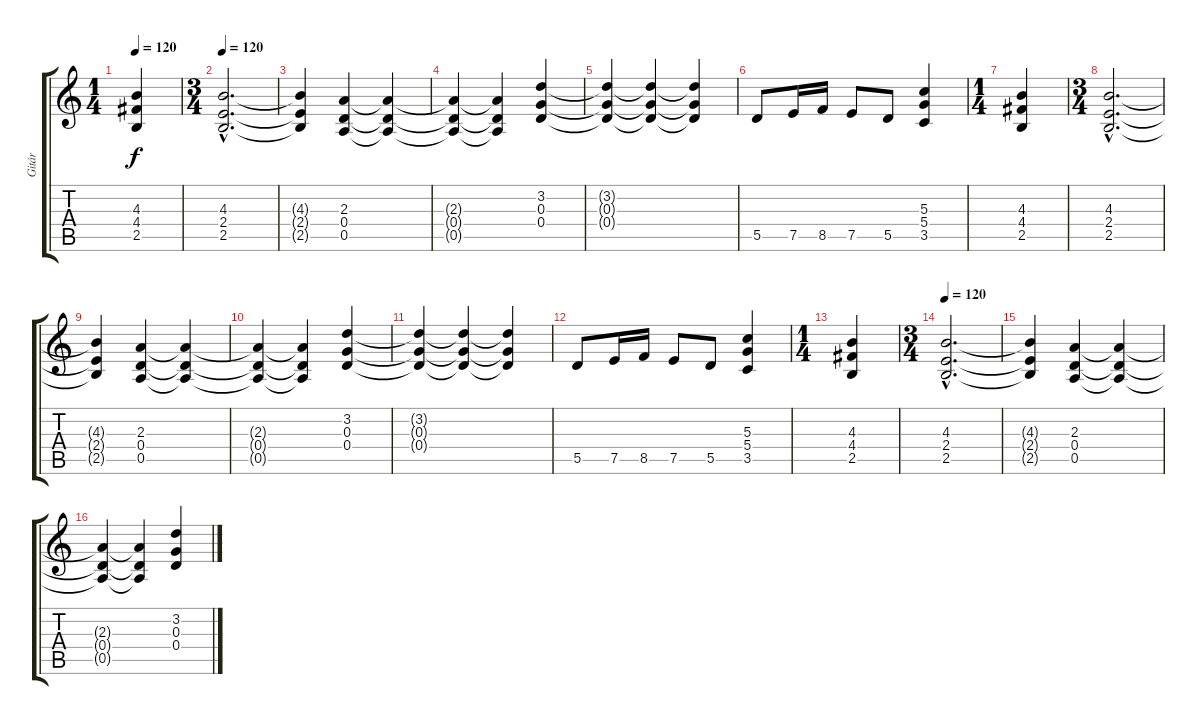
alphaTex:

\track ("Gitár" "Gitár") {instrument distortionguitar}
\staff {score tabs}
\tuning (E4 B3 G3 D3 A2 E2) {hide}
\ts (1 4)
\tempo 120
\clef g2
\ks c
(4.3 4.4 2.5).4{dy f} |
\ts (3 4)
\tempo 120
(4.3{hac} 2.4{hac} 2.5{hac}).2{d} |
(4.3{t} 2.4{t} 2.5{t}).4 (2.3 0.4 0.5).4 (2.3{t} 0.4{t} 0.5{t}).4 |
(2.3{t} 0.4{t} 0.5{t}).4 (2.3{t} 0.4{t} 0.5{t}).4 (3.2 0.3 0.4).4 |
(3.2{t} 0.3{t} 0.4{t}).4 (3.2{t} 0.3{t} 0.4{t}).4 (3.2{t} 0.3{t} 0.4{t}).4 |
5.5.8 7.5.16 8.5.16 7.5.8 5.5.8 (5.3 5.4 3.5).4 |
\ts (1 4)
(4.3 4.4 2.5).4 |
\ts (3 4)
(4.3{hac} 2.4{hac} 2.5{hac}).2{d} |
(4.3{t} 2.4{t} 2.5{t}).4 (2.3 0.4 0.5).4 (2.3{t} 0.4{t} 0.5{t}).4 |
(2.3{t} 0.4{t} 0.5{t}).4 (2.3{t} 0.4{t} 0.5{t}).4 (3.2 0.3 0.4).4 |
(3.2{t} 0.3{t} 0.4{t}).4 (3.2{t} 0.3{t} 0.4{t}).4 (3.2{t} 0.3{t} 0.4{t}).4 |
5.5.8 7.5.16 8.5.16 7.5.8 5.5.8 (5.3 5.4 3.5).4 |
\ts (1 4)
(4.3 4.4 2.5).4 |
\ts (3 4)
\tempo 120
(4.3{hac} 2.4{hac} 2.5{hac}).2{d} |
(4.3{t} 2.4{t} 2.5{t}).4 (2.3 0.4 0.5).4 (2.3{t} 0.4{t} 0.5{t}).4 |
(2.3{t} 0.4{t} 0.5{t}).4 (2.3{t} 0.4{t} 0.5{t}).4 (3.2 0.3 0.4).4
